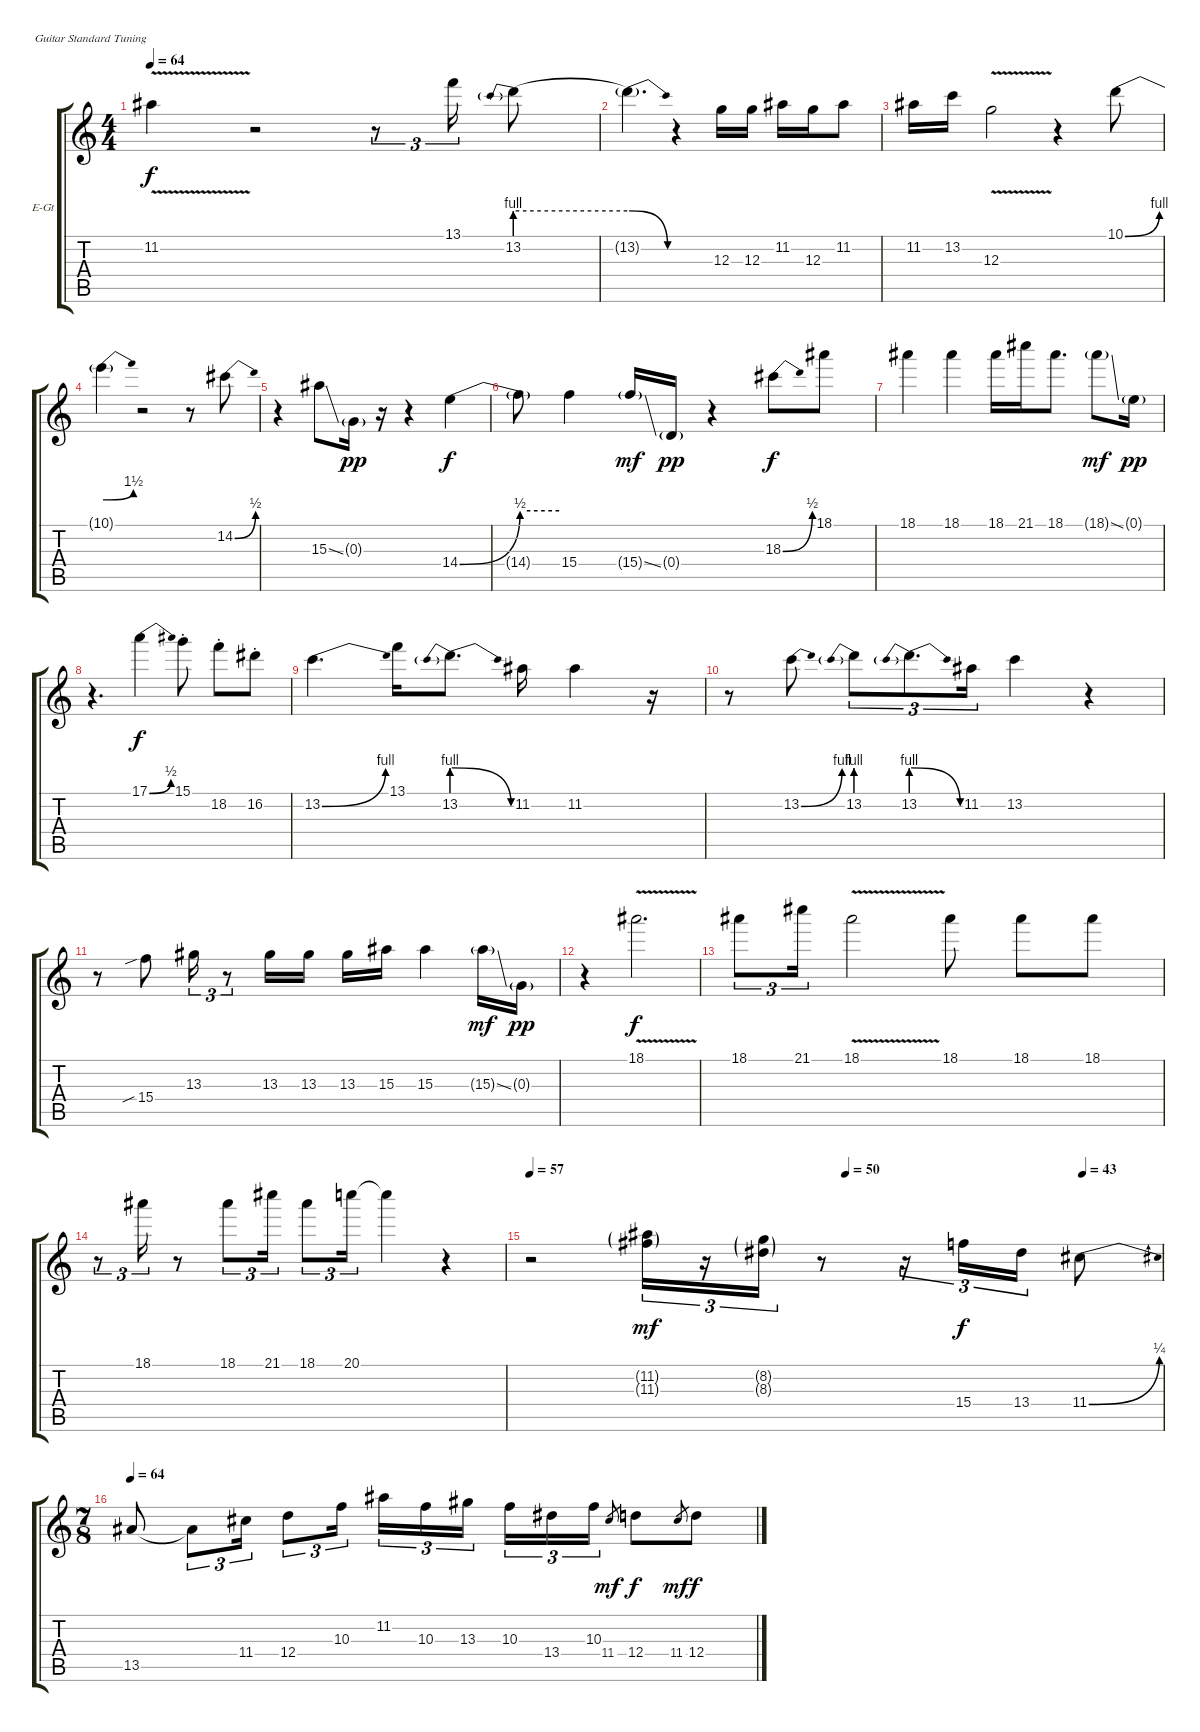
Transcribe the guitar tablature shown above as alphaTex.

\bracketExtendMode groupsimilarinstruments
\firstSystemTrackNameOrientation horizontal
\otherSystemsTrackNameOrientation horizontal
\track ("Guitar 2 - lead" "E-Gt") {instrument distortionguitar}
\staff {score tabs}
\tuning (E4 B3 G3 D3 A2 E2)
\ts (4 4)
\tempo 64
\clef g2
\ks c
11.2{v t}.4{dy f} r.2 r.8{tu (3 2)} 13.1.16{tu (3 2)} 13.2{be (prebend 0 4 60 4)}.8 |
13.2{be (release 0 4 60 0) t}.4{d} r.4 12.3.16 12.3.16 11.2.16 12.3.16 11.2.8 |
11.2.16 13.2.16 12.3{v}.2 r.4 10.1{be (bend 0 0 60 4)}.8 |
10.1{be (bend 0 4 60 6) t}.4 r.2 r.8 14.2{be (bend 0 0 60 2)}.8 |
r.4 15.3{ss}.8 0.3{g}.16{dy pp} r.16 r.4 14.4{be (bend 0 0 60 2)}.4{dy f} |
14.4{be (hold 0 2 60 2) t}.8 15.4.4 15.4{ss g}.16{dy mf} 0.4{g}.16{dy pp} r.4 18.3{be (bend 0 0 60 2)}.8{dy f} 18.1.8 |
18.1.4 18.1.4 18.1.16 21.1.16 18.1.8{d} 18.1{ss g}.8{dy mf} 0.1{g}.16{dy pp} |
r.4{d} 17.1{be (bend 0 0 60 2)}.4{dy f} 15.1{st}.8 18.2{st}.8 16.2{st}.8 |
13.2{be (bend 0 0 60 4)}.4{d} 13.1.16 13.2{be (prebendrelease 0 4 60 0)}.8{d} 11.2.16 11.2.4 r.16 |
r.8 13.2{be (bend 0 0 60 4)}.8 13.2{be (prebend 0 4 60 4)}.8{tu (3 2)} 13.2{be (prebendrelease 0 4 60 0)}.8{d tu (3 2)} 11.2.16{tu (3 2)} 13.2.4 r.4 |
r.8 15.4{sib}.8 13.3.16{tu (3 2)} r.8{tu (3 2)} 13.3.16 13.3.16 13.3.16 15.3.16 15.3.4 15.3{ss g}.16{dy mf} 0.3{g}.16{dy pp} |
r.4 18.1{v}.2{d dy f} |
18.1.8{tu (3 2)} 21.1.16{tu (3 2)} 18.1{v}.2 18.1.8 18.1.8 18.1.8 |
r.8{tu (3 2)} 18.1.16{tu (3 2)} r.8 18.1.8{tu (3 2)} 21.1.16{tu (3 2)} 18.1.8{tu (3 2)} 20.1.16{tu (3 2)} 20.1{t}.4 r.4 |
\tempo 57
\tempo (50 0.5)
\tempo (43 0.875)
r.2 (11.2{g} 11.3{g}).16{tu (3 2) dy mf} r.16{tu (3 2)} (8.2{g} 8.3{g}).16{tu (3 2)} r.8 r.16{tu (3 2)} 15.4.16{tu (3 2) dy f} 13.4.16{tu (3 2)} 11.4{be (bend 0 0 60 1)}.8 |
\ts (7 8)
\tempo 64
13.5.8 13.5{t}.8{tu (3 2)} 11.4.16{tu (3 2)} 12.4.8{tu (3 2)} 10.3.16{tu (3 2)} 11.2.16{tu (3 2)} 10.3.16{tu (3 2)} 13.3.16{tu (3 2)} 10.3.16{tu (3 2)} 13.4.16{tu (3 2)} 10.3.16{tu (3 2)} 11.4.8{gr dy mf} 12.4.8{dy f} 11.4.8{gr dy mf} 12.4.8{dy f}
